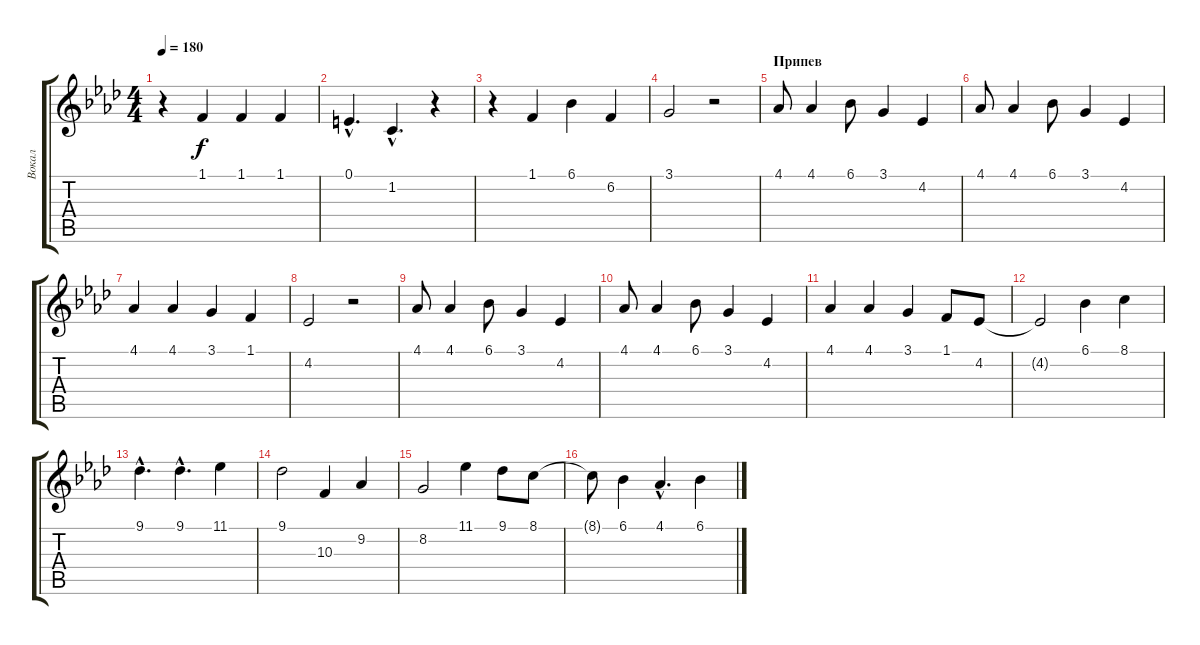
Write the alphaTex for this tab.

\track ("Вокал" "Вокал") {instrument viola}
\staff {score tabs}
\tuning (E4 B3 G3 D3 A2 E2) {hide}
\ts (4 4)
\tempo 180
\clef g2
\ks ab
r.4{dy f} 1.1.4 1.1.4 1.1.4 |
0.1{hac}.4{d} 1.2{hac}.4{d} r.4 |
r.4 1.1.4 6.1.4 6.2.4 |
3.1.2 r.2 |
\section ("" "Припев")
4.1.8 4.1.4 6.1.8 3.1.4 4.2.4 |
4.1.8 4.1.4 6.1.8 3.1.4 4.2.4 |
4.1.4 4.1.4 3.1.4 1.1.4 |
4.2.2 r.2 |
4.1.8 4.1.4 6.1.8 3.1.4 4.2.4 |
4.1.8 4.1.4 6.1.8 3.1.4 4.2.4 |
4.1.4 4.1.4 3.1.4 1.1.8 4.2.8 |
4.2{t}.2 6.1.4 8.1.4 |
9.1{hac}.4{d} 9.1{hac}.4{d} 11.1.4 |
9.1.2 10.3.4 9.2.4 |
8.2.2 11.1.4 9.1.8 8.1.8 |
8.1{t}.8 6.1.4 4.1{hac}.4{d} 6.1.4
